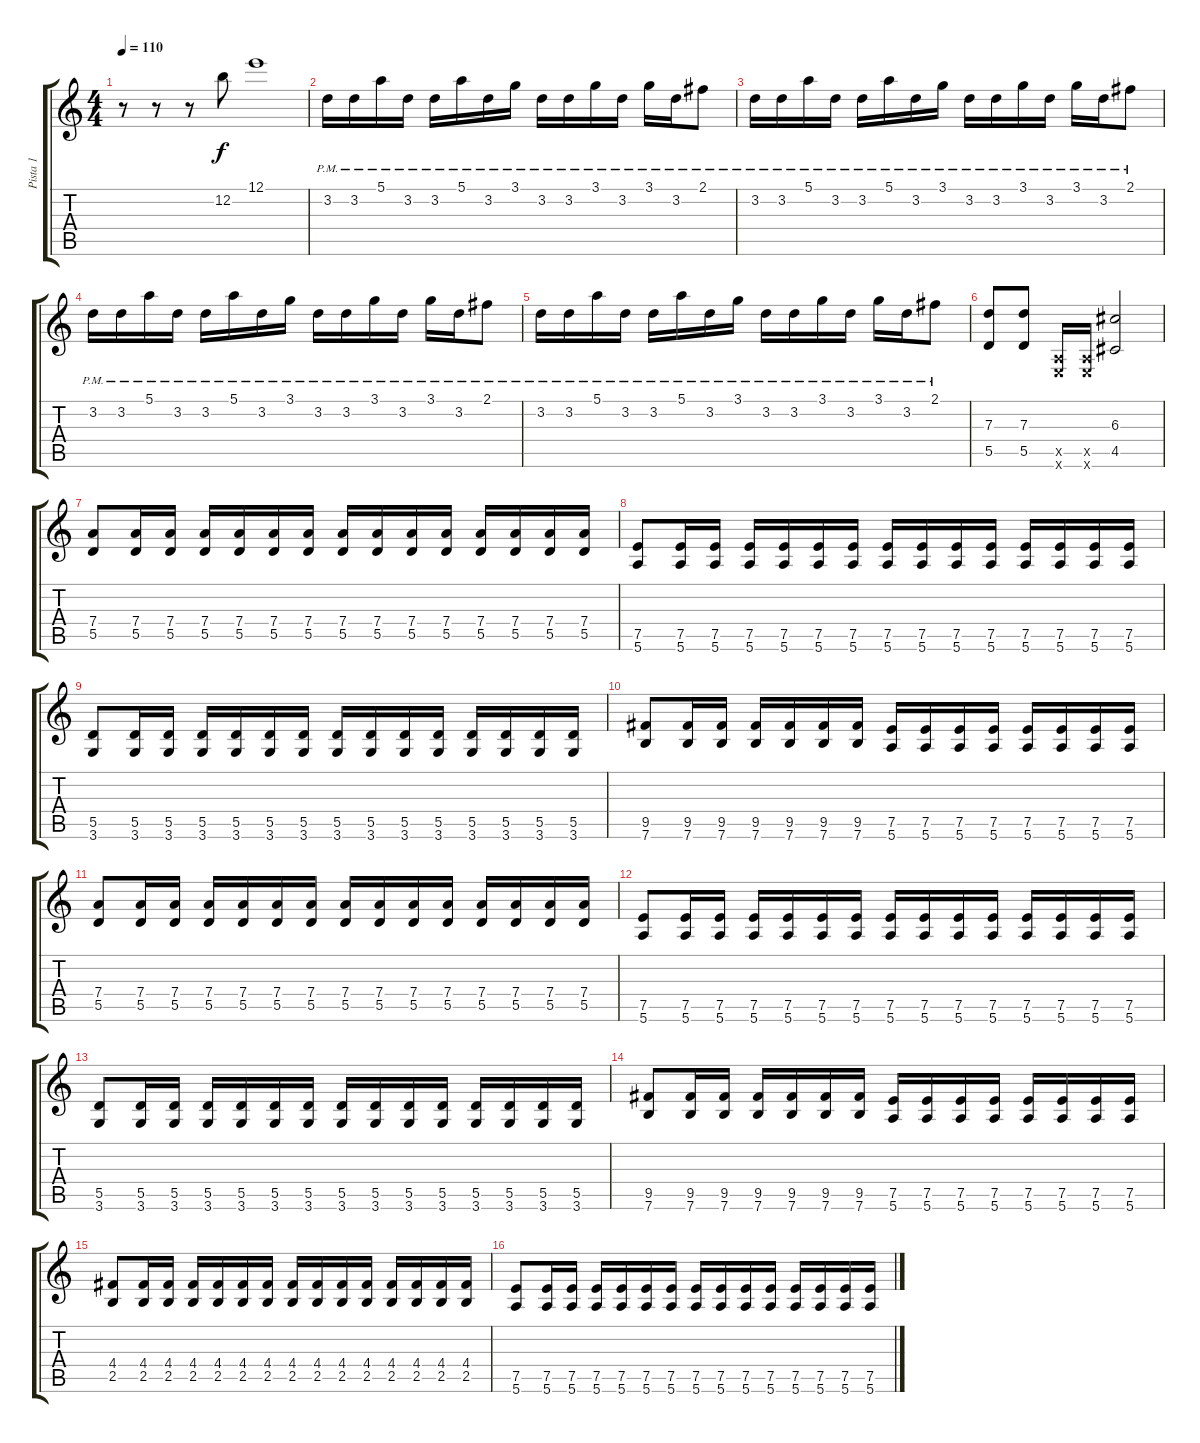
\track ("Pista 1" "Pista 1") {instrument distortionguitar}
\staff {score tabs}
\tuning (E4 B3 G3 D3 A2 E2) {hide}
\ts (4 4)
\tempo 110
\clef g2
\ks c
r.8{dy f} r.8 r.8 12.2.8 12.1.1 |
3.2{pm}.16 3.2{pm}.16 5.1{pm}.16 3.2{pm}.16 3.2{pm}.16 5.1{pm}.16 3.2{pm}.16 3.1{pm}.16 3.2{pm}.16 3.2{pm}.16 3.1{pm}.16 3.2{pm}.16 3.1{pm}.16 3.2{pm}.16 2.1{pm}.8 |
3.2{pm}.16 3.2{pm}.16 5.1{pm}.16 3.2{pm}.16 3.2{pm}.16 5.1{pm}.16 3.2{pm}.16 3.1{pm}.16 3.2{pm}.16 3.2{pm}.16 3.1{pm}.16 3.2{pm}.16 3.1{pm}.16 3.2{pm}.16 2.1{pm}.8 |
3.2{pm}.16 3.2{pm}.16 5.1{pm}.16 3.2{pm}.16 3.2{pm}.16 5.1{pm}.16 3.2{pm}.16 3.1{pm}.16 3.2{pm}.16 3.2{pm}.16 3.1{pm}.16 3.2{pm}.16 3.1{pm}.16 3.2{pm}.16 2.1{pm}.8 |
3.2{pm}.16 3.2{pm}.16 5.1{pm}.16 3.2{pm}.16 3.2{pm}.16 5.1{pm}.16 3.2{pm}.16 3.1{pm}.16 3.2{pm}.16 3.2{pm}.16 3.1{pm}.16 3.2{pm}.16 3.1{pm}.16 3.2{pm}.16 2.1{pm}.8 |
(7.3 5.5).8 (7.3 5.5).8 (0.5{x} 0.6{x}).16 (0.5{x} 0.6{x}).16 (6.3 4.5).2 |
(7.4 5.5).8 (7.4 5.5).16 (7.4 5.5).16 (7.4 5.5).16 (7.4 5.5).16 (7.4 5.5).16 (7.4 5.5).16 (7.4 5.5).16 (7.4 5.5).16 (7.4 5.5).16 (7.4 5.5).16 (7.4 5.5).16 (7.4 5.5).16 (7.4 5.5).16 (7.4 5.5).16 |
(7.5 5.6).8 (7.5 5.6).16 (7.5 5.6).16 (7.5 5.6).16 (7.5 5.6).16 (7.5 5.6).16 (7.5 5.6).16 (7.5 5.6).16 (7.5 5.6).16 (7.5 5.6).16 (7.5 5.6).16 (7.5 5.6).16 (7.5 5.6).16 (7.5 5.6).16 (7.5 5.6).16 |
(5.5 3.6).8 (5.5 3.6).16 (5.5 3.6).16 (5.5 3.6).16 (5.5 3.6).16 (5.5 3.6).16 (5.5 3.6).16 (5.5 3.6).16 (5.5 3.6).16 (5.5 3.6).16 (5.5 3.6).16 (5.5 3.6).16 (5.5 3.6).16 (5.5 3.6).16 (5.5 3.6).16 |
(9.5 7.6).8 (9.5 7.6).16 (9.5 7.6).16 (9.5 7.6).16 (9.5 7.6).16 (9.5 7.6).16 (9.5 7.6).16 (7.5 5.6).16 (7.5 5.6).16 (7.5 5.6).16 (7.5 5.6).16 (7.5 5.6).16 (7.5 5.6).16 (7.5 5.6).16 (7.5 5.6).16 |
(7.4 5.5).8 (7.4 5.5).16 (7.4 5.5).16 (7.4 5.5).16 (7.4 5.5).16 (7.4 5.5).16 (7.4 5.5).16 (7.4 5.5).16 (7.4 5.5).16 (7.4 5.5).16 (7.4 5.5).16 (7.4 5.5).16 (7.4 5.5).16 (7.4 5.5).16 (7.4 5.5).16 |
(7.5 5.6).8 (7.5 5.6).16 (7.5 5.6).16 (7.5 5.6).16 (7.5 5.6).16 (7.5 5.6).16 (7.5 5.6).16 (7.5 5.6).16 (7.5 5.6).16 (7.5 5.6).16 (7.5 5.6).16 (7.5 5.6).16 (7.5 5.6).16 (7.5 5.6).16 (7.5 5.6).16 |
(5.5 3.6).8 (5.5 3.6).16 (5.5 3.6).16 (5.5 3.6).16 (5.5 3.6).16 (5.5 3.6).16 (5.5 3.6).16 (5.5 3.6).16 (5.5 3.6).16 (5.5 3.6).16 (5.5 3.6).16 (5.5 3.6).16 (5.5 3.6).16 (5.5 3.6).16 (5.5 3.6).16 |
(9.5 7.6).8 (9.5 7.6).16 (9.5 7.6).16 (9.5 7.6).16 (9.5 7.6).16 (9.5 7.6).16 (9.5 7.6).16 (7.5 5.6).16 (7.5 5.6).16 (7.5 5.6).16 (7.5 5.6).16 (7.5 5.6).16 (7.5 5.6).16 (7.5 5.6).16 (7.5 5.6).16 |
(4.4 2.5).8 (4.4 2.5).16 (4.4 2.5).16 (4.4 2.5).16 (4.4 2.5).16 (4.4 2.5).16 (4.4 2.5).16 (4.4 2.5).16 (4.4 2.5).16 (4.4 2.5).16 (4.4 2.5).16 (4.4 2.5).16 (4.4 2.5).16 (4.4 2.5).16 (4.4 2.5).16 |
(7.5 5.6).8 (7.5 5.6).16 (7.5 5.6).16 (7.5 5.6).16 (7.5 5.6).16 (7.5 5.6).16 (7.5 5.6).16 (7.5 5.6).16 (7.5 5.6).16 (7.5 5.6).16 (7.5 5.6).16 (7.5 5.6).16 (7.5 5.6).16 (7.5 5.6).16 (7.5 5.6).16
